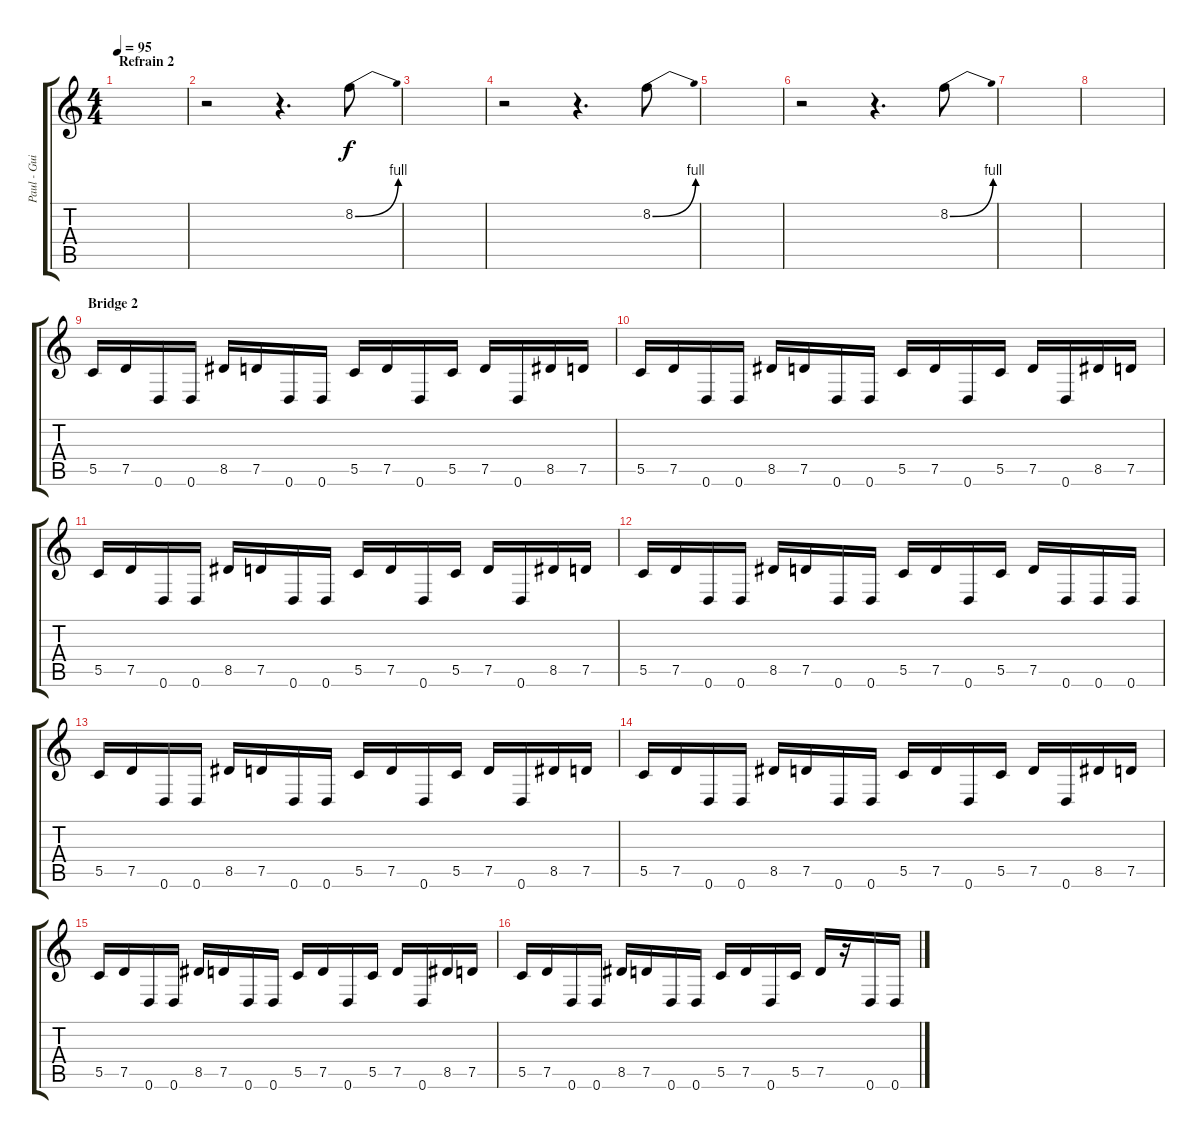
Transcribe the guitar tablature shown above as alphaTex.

\track ("Paul - Guitar 2" "Paul - Gui") {instrument distortionguitar}
\staff {score tabs}
\tuning (D4 A3 F3 C3 G2 D2) {hide}
\ts (4 4)
\section ("" "Refrain 2")
\tempo 95
\clef g2
\ks c
|
r.2 r.4{d} 8.2{be (bend 0 0 60 4)}.8 |
|
r.2 r.4{d} 8.2{be (bend 0 0 60 4)}.8 |
|
r.2 r.4{d} 8.2{be (bend 0 0 60 4)}.8 |
|
|
\section ("" "Bridge 2")
5.5.16 7.5.16 0.6.16 0.6.16 8.5.16 7.5.16 0.6.16 0.6.16 5.5.16 7.5.16 0.6.16 5.5.16 7.5.16 0.6.16 8.5.16 7.5.16 |
5.5.16 7.5.16 0.6.16 0.6.16 8.5.16 7.5.16 0.6.16 0.6.16 5.5.16 7.5.16 0.6.16 5.5.16 7.5.16 0.6.16 8.5.16 7.5.16 |
5.5.16 7.5.16 0.6.16 0.6.16 8.5.16 7.5.16 0.6.16 0.6.16 5.5.16 7.5.16 0.6.16 5.5.16 7.5.16 0.6.16 8.5.16 7.5.16 |
5.5.16 7.5.16 0.6.16 0.6.16 8.5.16 7.5.16 0.6.16 0.6.16 5.5.16 7.5.16 0.6.16 5.5.16 7.5.16 0.6.16 0.6.16 0.6.16 |
5.5.16 7.5.16 0.6.16 0.6.16 8.5.16 7.5.16 0.6.16 0.6.16 5.5.16 7.5.16 0.6.16 5.5.16 7.5.16 0.6.16 8.5.16 7.5.16 |
5.5.16 7.5.16 0.6.16 0.6.16 8.5.16 7.5.16 0.6.16 0.6.16 5.5.16 7.5.16 0.6.16 5.5.16 7.5.16 0.6.16 8.5.16 7.5.16 |
5.5.16 7.5.16 0.6.16 0.6.16 8.5.16 7.5.16 0.6.16 0.6.16 5.5.16 7.5.16 0.6.16 5.5.16 7.5.16 0.6.16 8.5.16 7.5.16 |
5.5.16 7.5.16 0.6.16 0.6.16 8.5.16 7.5.16 0.6.16 0.6.16 5.5.16 7.5.16 0.6.16 5.5.16 7.5.16 r.16 0.6.16 0.6.16
